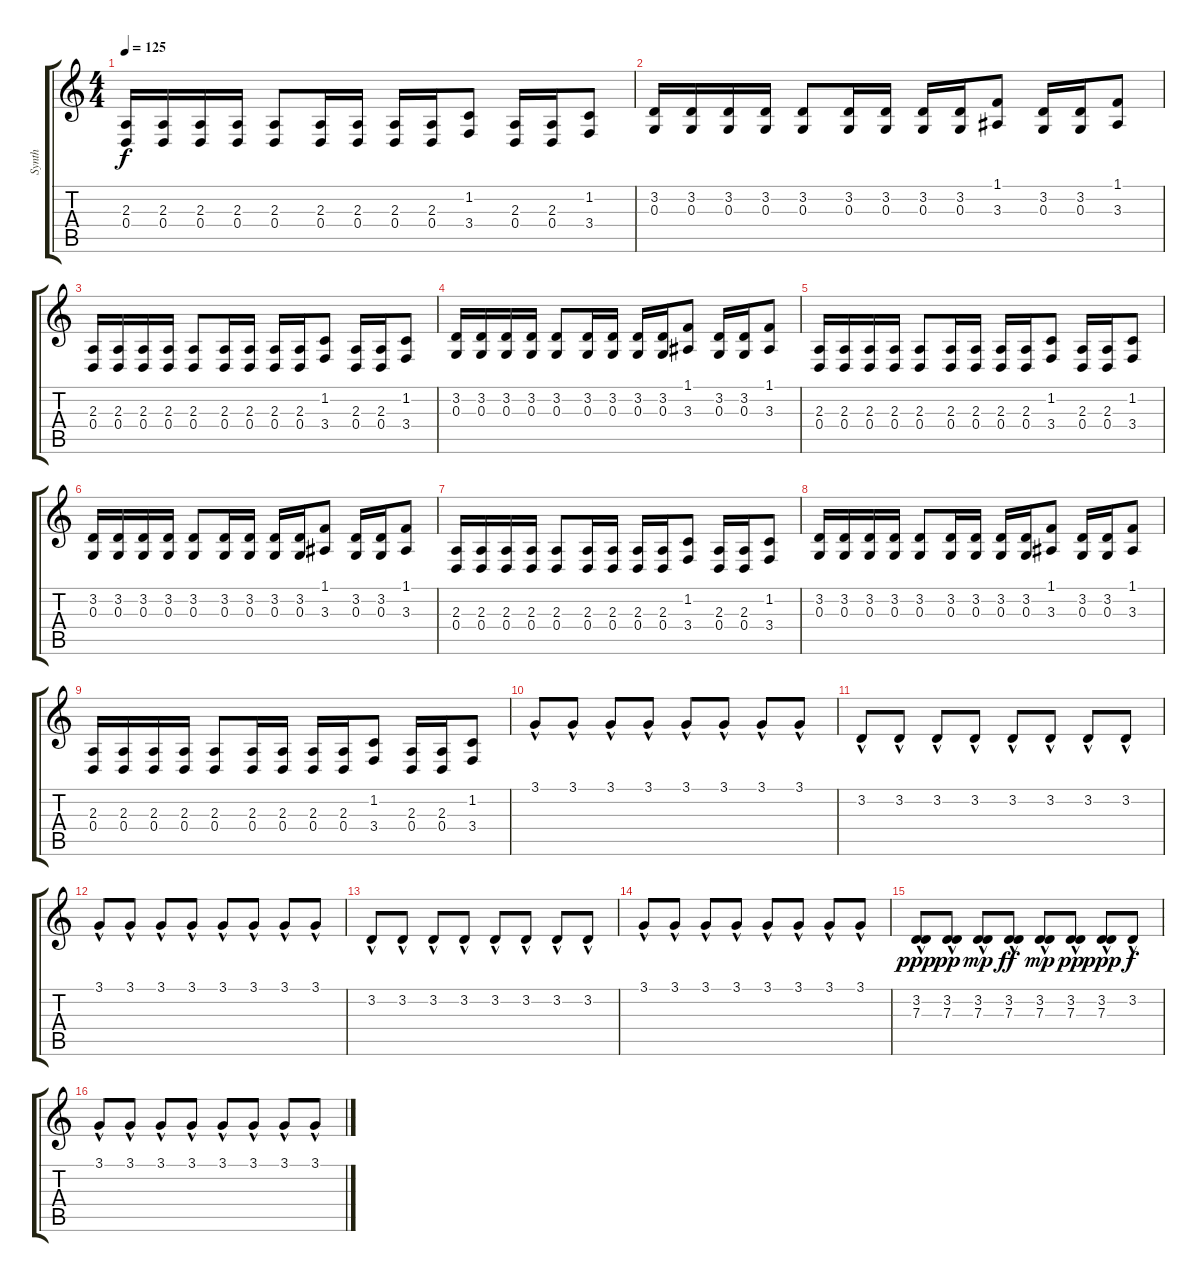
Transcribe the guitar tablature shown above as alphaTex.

\track ("Synth" "Synth") {instrument lead8bassandlead}
\staff {score tabs}
\tuning (E4 B3 G3 D3 A2 E2) {hide}
\ts (4 4)
\tempo 125
\clef g2
\ks c
(2.3 0.4).16{dy f} (2.3 0.4).16 (2.3 0.4).16 (2.3 0.4).16 (2.3 0.4).8 (2.3 0.4).16 (2.3 0.4).16 (2.3 0.4).16 (2.3 0.4).16 (1.2 3.4).8 (2.3 0.4).16 (2.3 0.4).16 (1.2 3.4).8 |
(3.2 0.3).16 (3.2 0.3).16 (3.2 0.3).16 (3.2 0.3).16 (3.2 0.3).8 (3.2 0.3).16 (3.2 0.3).16 (3.2 0.3).16 (3.2 0.3).16 (1.1 3.3).8 (3.2 0.3).16 (3.2 0.3).16 (1.1 3.3).8 |
(2.3 0.4).16 (2.3 0.4).16 (2.3 0.4).16 (2.3 0.4).16 (2.3 0.4).8 (2.3 0.4).16 (2.3 0.4).16 (2.3 0.4).16 (2.3 0.4).16 (1.2 3.4).8 (2.3 0.4).16 (2.3 0.4).16 (1.2 3.4).8 |
(3.2 0.3).16 (3.2 0.3).16 (3.2 0.3).16 (3.2 0.3).16 (3.2 0.3).8 (3.2 0.3).16 (3.2 0.3).16 (3.2 0.3).16 (3.2 0.3).16 (1.1 3.3).8 (3.2 0.3).16 (3.2 0.3).16 (1.1 3.3).8 |
(2.3 0.4).16 (2.3 0.4).16 (2.3 0.4).16 (2.3 0.4).16 (2.3 0.4).8 (2.3 0.4).16 (2.3 0.4).16 (2.3 0.4).16 (2.3 0.4).16 (1.2 3.4).8 (2.3 0.4).16 (2.3 0.4).16 (1.2 3.4).8 |
(3.2 0.3).16 (3.2 0.3).16 (3.2 0.3).16 (3.2 0.3).16 (3.2 0.3).8 (3.2 0.3).16 (3.2 0.3).16 (3.2 0.3).16 (3.2 0.3).16 (1.1 3.3).8 (3.2 0.3).16 (3.2 0.3).16 (1.1 3.3).8 |
(2.3 0.4).16 (2.3 0.4).16 (2.3 0.4).16 (2.3 0.4).16 (2.3 0.4).8 (2.3 0.4).16 (2.3 0.4).16 (2.3 0.4).16 (2.3 0.4).16 (1.2 3.4).8 (2.3 0.4).16 (2.3 0.4).16 (1.2 3.4).8 |
(3.2 0.3).16 (3.2 0.3).16 (3.2 0.3).16 (3.2 0.3).16 (3.2 0.3).8 (3.2 0.3).16 (3.2 0.3).16 (3.2 0.3).16 (3.2 0.3).16 (1.1 3.3).8 (3.2 0.3).16 (3.2 0.3).16 (1.1 3.3).8 |
(2.3 0.4).16 (2.3 0.4).16 (2.3 0.4).16 (2.3 0.4).16 (2.3 0.4).8 (2.3 0.4).16 (2.3 0.4).16 (2.3 0.4).16 (2.3 0.4).16 (1.2 3.4).8 (2.3 0.4).16 (2.3 0.4).16 (1.2 3.4).8 |
3.1{hac}.8{volume 15} 3.1{hac}.8 3.1{hac}.8 3.1{hac}.8 3.1{hac}.8 3.1{hac}.8 3.1{hac}.8 3.1{hac}.8 |
3.2{hac}.8{volume 15} 3.2{hac}.8 3.2{hac}.8 3.2{hac}.8 3.2{hac}.8 3.2{hac}.8 3.2{hac}.8 3.2{hac}.8 |
3.1{hac}.8{volume 15} 3.1{hac}.8 3.1{hac}.8 3.1{hac}.8 3.1{hac}.8 3.1{hac}.8 3.1{hac}.8 3.1{hac}.8 |
3.2{hac}.8{volume 15} 3.2{hac}.8 3.2{hac}.8 3.2{hac}.8 3.2{hac}.8 3.2{hac}.8 3.2{hac}.8 3.2{hac}.8 |
3.1{hac}.8{volume 15} 3.1{hac}.8 3.1{hac}.8 3.1{hac}.8 3.1{hac}.8 3.1{hac}.8 3.1{hac}.8 3.1{hac}.8 |
(3.2{hac} 7.3{hac}).8{dy ppp volume 15} (3.2{hac} 7.3{hac}).8{dy pp} (3.2{hac} 7.3{hac}).8{dy mp} (3.2{hac} 7.3{hac}).8{dy ff} (3.2{hac} 7.3{hac}).8{dy mp} (3.2{hac} 7.3{hac}).8{dy pp} (3.2{hac} 7.3{hac}).8{dy ppp} 3.2{hac}.8{dy f} |
3.1{hac}.8{volume 15} 3.1{hac}.8 3.1{hac}.8 3.1{hac}.8 3.1{hac}.8 3.1{hac}.8 3.1{hac}.8 3.1{hac}.8
